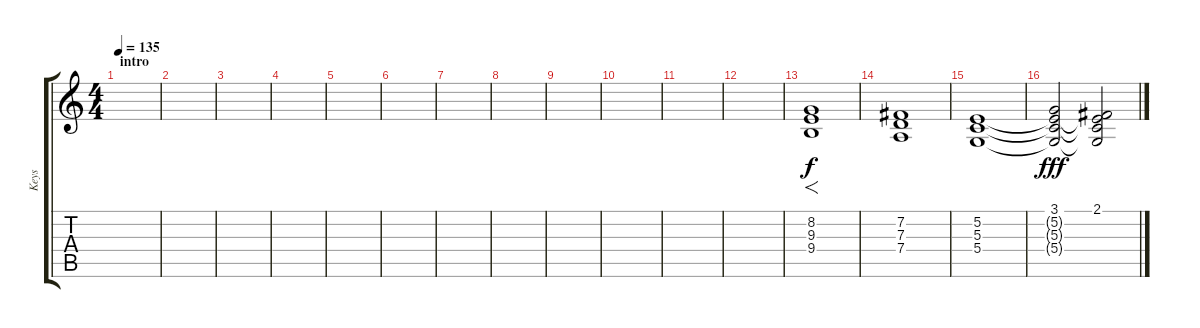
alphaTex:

\track ("Keys" "Keys") {instrument synthstrings1}
\staff {score tabs}
\tuning (E4 B3 G3 D3 A2 E2) {hide}
\ts (4 4)
\section ("" "intro")
\tempo 135
\clef g2
\ks c
|
|
|
|
|
|
|
|
|
|
|
|
(8.2 9.3 9.4).1{f} |
(7.2 7.3 7.4).1 |
(5.2 5.3 5.4).1 |
(3.1 5.2{t} 5.3{t} 5.4{t}).2{dy fff} (2.1 5.2{t} 5.3{t} 5.4{t}).2
